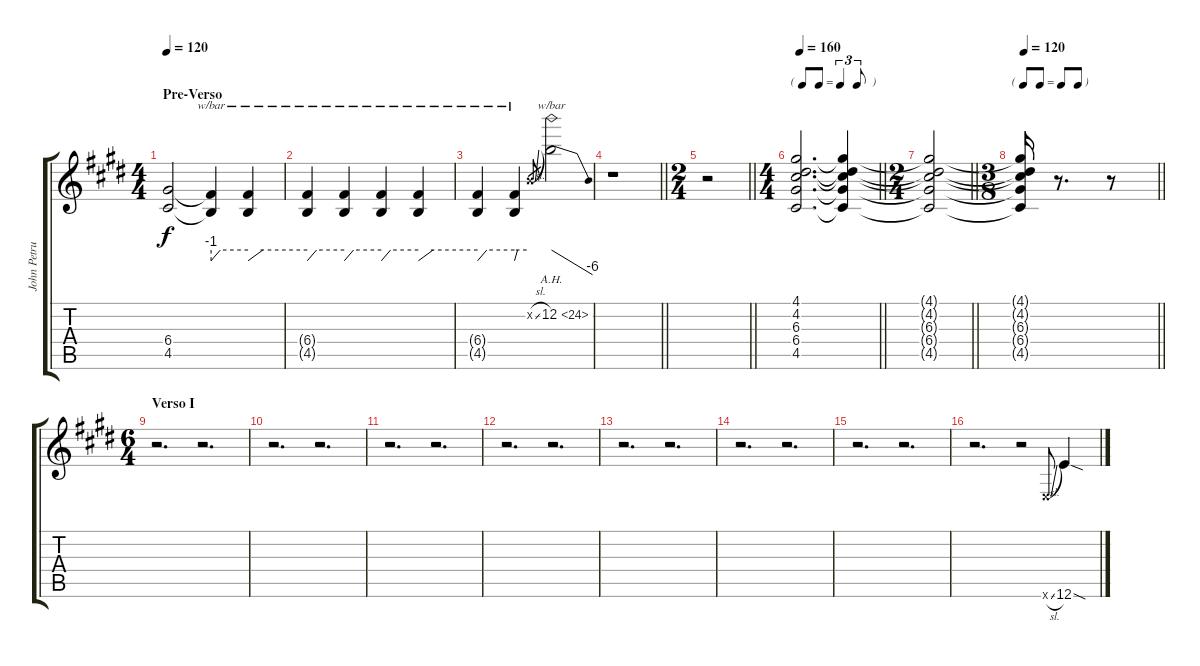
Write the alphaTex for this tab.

\track ("John Petrucci II" "John Petru") {instrument distortionguitar}
\staff {score tabs}
\tuning (E4 B3 G3 D3 A2 E2) {hide}
\ts (4 4)
\section ("" "Pre-Verso")
\tempo 120
\clef g2
\ks e
(6.4 4.5).2{dy f} (6.4{t} 4.5{t}).4{tbe (custom default 0 -4 15 0 60 0)} (6.4{t} 4.5{t}).4{tbe (custom default 0 -4 15 0 60 0)} |
(6.4{t} 4.5{t}).4{tbe (custom default 0 -4 15 0 60 0)} (6.4{t} 4.5{t}).4{tbe (custom default 0 -4 15 0 60 0)} (6.4{t} 4.5{t}).4{tbe (custom default 0 -4 15 0 60 0)} (6.4{t} 4.5{t}).4{tbe (custom default 0 -4 15 0 60 0)} |
(6.4{t} 4.5{t}).4{tbe (custom default 0 -4 15 0 60 0)} (6.4{t} 4.5{t}).4{tbe (custom default 0 -4 15 0 60 0)} 0.2{sl x}.8{gr} 12.2{ah 12}.2{tbe (dive default 0 0 60 -24)} |
\barLineRight lightlight
r.1 |
\ts (2 4)
\barLineRight lightlight
r.2{volume 0} |
\ts (4 4)
\tf triplet8th
\tempo 160
\barLineRight lightlight
(4.1 4.2 6.3 6.4 4.5).2{d} (4.1{t} 4.2{t} 6.3{t} 6.4{t} 4.5{t}).4{volume 16} |
\ts (2 4)
\barLineRight lightlight
(4.1{t} 4.2{t} 6.3{t} 6.4{t} 4.5{t}).2 |
\ts (3 8)
\tf none
\tempo 120
\barLineRight lightlight
(4.1{t} 4.2{t} 6.3{t} 6.4{t} 4.5{t}).16 r.8{d} r.8 |
\ts (6 4)
\section ("" "Verso I")
r.2{d} r.2{d} |
r.2{d} r.2{d} |
r.2{d} r.2{d} |
r.2{d} r.2{d} |
r.2{d} r.2{d} |
r.2{d} r.2{d} |
r.2{d} r.2{d} |
r.2{d} r.2 0.6{sl x}.8{gr onbeat} 12.6{sod}.4{volume 16 balance 0 instrument distortionguitar}
